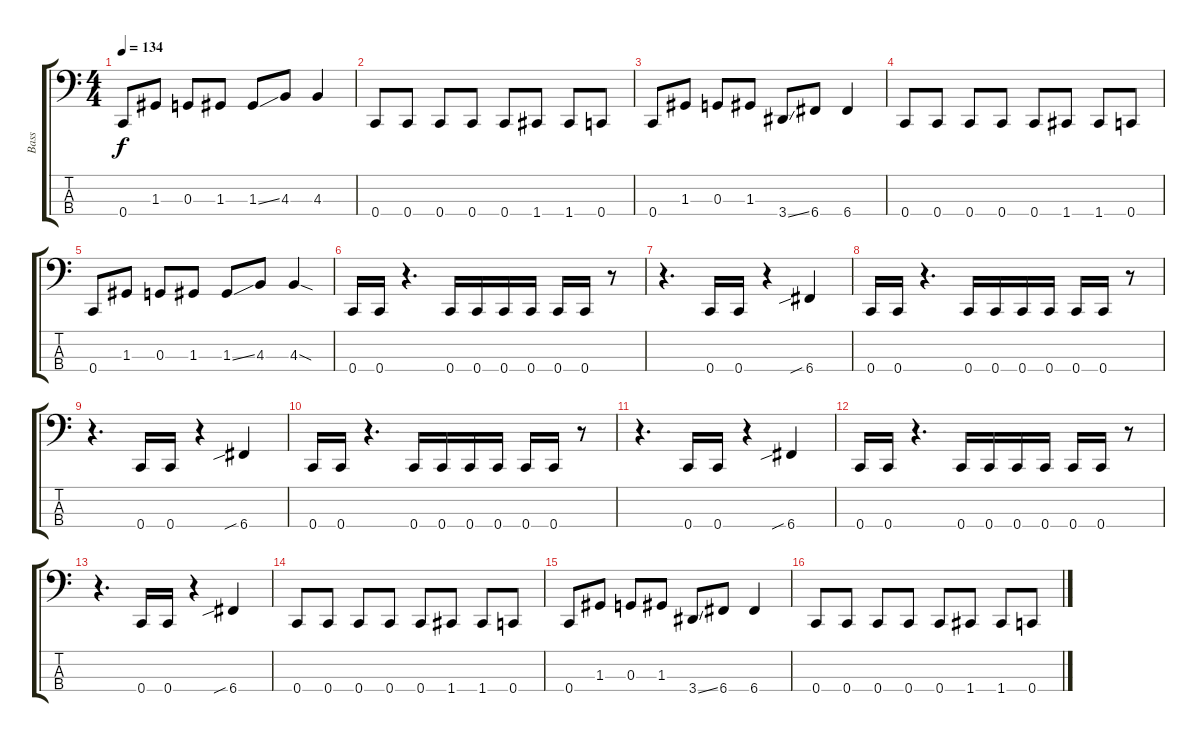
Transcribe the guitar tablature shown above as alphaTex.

\track ("Bass" "Bass") {instrument electricbasspick}
\staff {score tabs}
\tuning (F2 C2 G1 C1) {hide}
\ts (4 4)
\tempo 134
\clef f4
\ks c
0.4.8{dy f} 1.3.8 0.3.8 1.3.8 1.3{ss}.8 4.3.8 4.3.4 |
0.4.8 0.4.8 0.4.8 0.4.8 0.4.8 1.4.8 1.4.8 0.4.8 |
0.4.8 1.3.8 0.3.8 1.3.8 3.4{ss}.8 6.4.8 6.4.4 |
0.4.8 0.4.8 0.4.8 0.4.8 0.4.8 1.4.8 1.4.8 0.4.8 |
0.4.8 1.3.8 0.3.8 1.3.8 1.3{ss}.8 4.3.8 4.3{sod}.4 |
0.4.16 0.4.16 r.4{d} 0.4.16 0.4.16 0.4.16 0.4.16 0.4.16 0.4.16 r.8 |
r.4{d} 0.4.16 0.4.16 r.4 6.4{sib}.4 |
0.4.16 0.4.16 r.4{d} 0.4.16 0.4.16 0.4.16 0.4.16 0.4.16 0.4.16 r.8 |
r.4{d} 0.4.16 0.4.16 r.4 6.4{sib}.4 |
0.4.16 0.4.16 r.4{d} 0.4.16 0.4.16 0.4.16 0.4.16 0.4.16 0.4.16 r.8 |
r.4{d} 0.4.16 0.4.16 r.4 6.4{sib}.4 |
0.4.16 0.4.16 r.4{d} 0.4.16 0.4.16 0.4.16 0.4.16 0.4.16 0.4.16 r.8 |
r.4{d} 0.4.16 0.4.16 r.4 6.4{sib}.4 |
0.4.8 0.4.8 0.4.8 0.4.8 0.4.8 1.4.8 1.4.8 0.4.8 |
0.4.8 1.3.8 0.3.8 1.3.8 3.4{ss}.8 6.4.8 6.4.4 |
0.4.8 0.4.8 0.4.8 0.4.8 0.4.8 1.4.8 1.4.8 0.4.8
